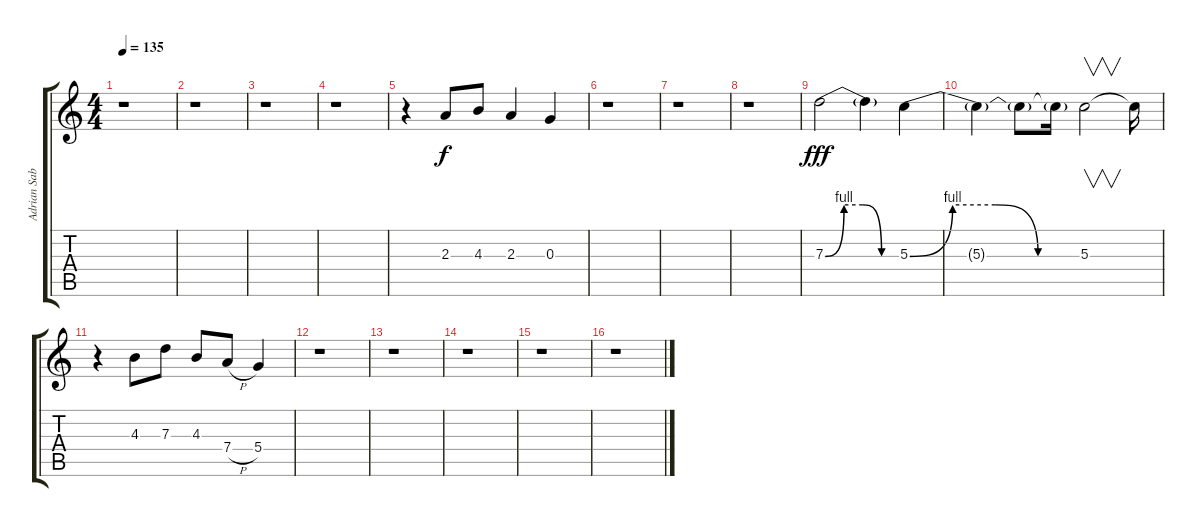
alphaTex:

\track ("Adrian Sabbath" "Adrian Sab") {instrument distortionguitar}
\staff {score tabs}
\tuning (E4 B3 G3 D3 A2 E2) {hide}
\ts (4 4)
\tempo 135
\clef g2
\ks c
r.1{dy fff} |
r.1 |
r.1 |
r.1 |
r.4 2.3.8{dy f volume 16 instrument acousticguitarsteel} 4.3.8 2.3.4 0.3.4 |
r.1 |
r.1 |
r.1 |
7.3{be (custom 0 0 15 4 30 4 45 0 60 0)}.2{dy fff instrument acousticguitarsteel} 7.3{t}.4 5.3{be (custom 0 0 15 4 30 4 45 0 60 0)}.4 |
5.3{t}.4 5.3{t}.8 5.3{t}.16 5.3.2{v} 5.3{t}.16 |
r.4 4.3.8{volume 16 instrument acousticguitarsteel} 7.3.8 4.3.8 7.4{h}.8 5.4.4 |
r.1 |
r.1 |
r.1 |
r.1 |
r.1
